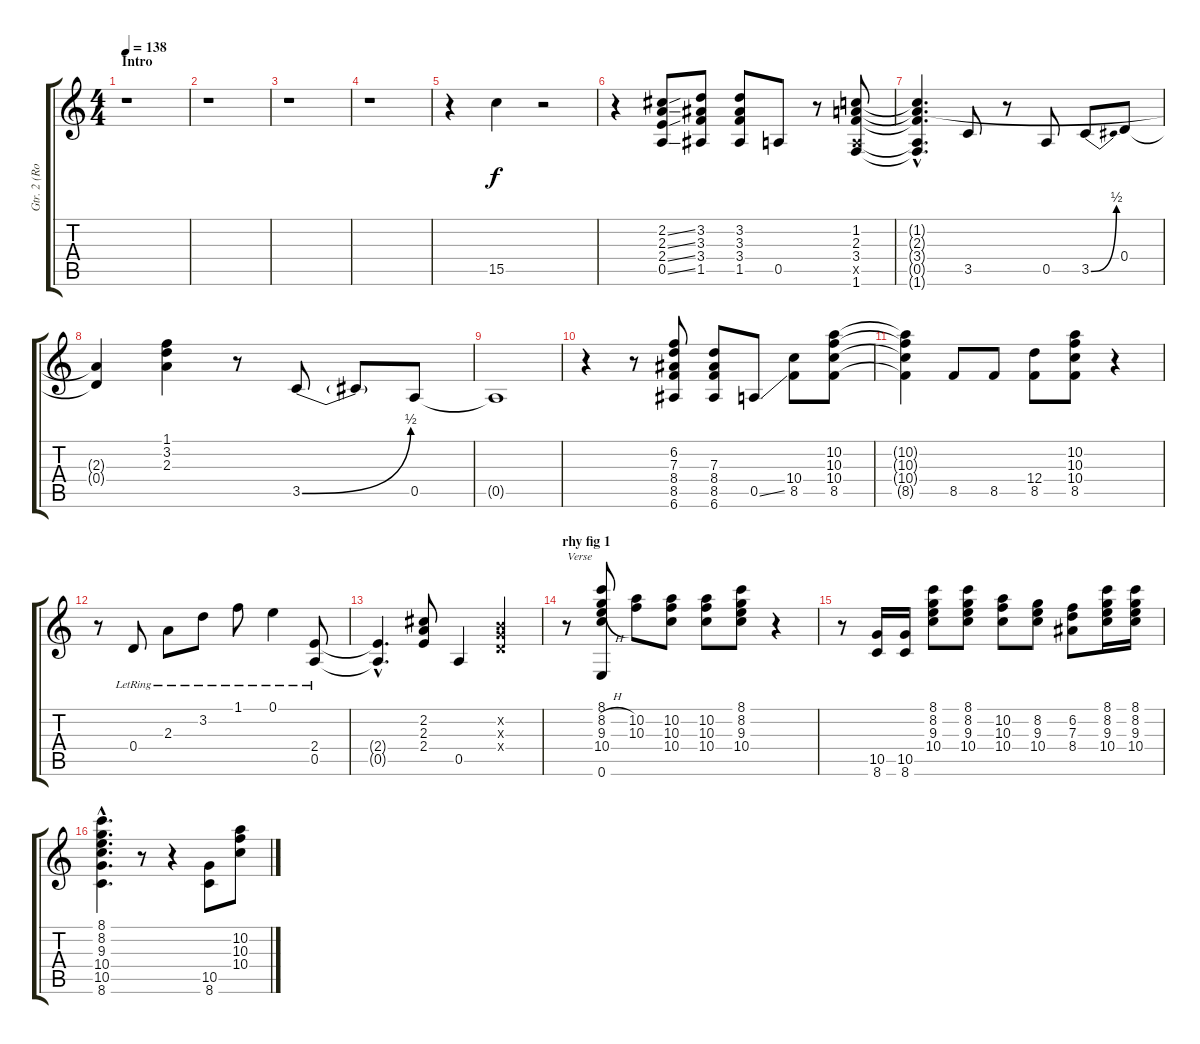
\track ("Gtr. 2 (Ronnie B. Good)" "Gtr. 2 (Ro") {instrument overdrivenguitar}
\staff {score tabs}
\tuning (E4 B3 G3 D3 A2 E2) {hide}
\ts (4 4)
\section ("" "Intro")
\tempo 138
\clef g2
\ks c
r.1{dy f instrument overdrivenguitar} |
r.1 |
r.1 |
r.1 |
r.4 15.5.4 r.2 |
r.4 (2.2{ss} 2.3{ss} 2.4{ss} 0.5{ss}).8 (3.2 3.3 3.4 1.5).8 (3.2 3.3 3.4 1.5).8 0.5.8 r.8 (1.2 2.3 3.4 0.5{x} 1.6).8 |
(1.2{hac t} 2.3{hac t} 3.4{hac t} 0.5{hac t} 1.6{hac t}).4{d} 3.5.8 r.8 0.5.8 3.5{be (bend 0 0 60 2)}.8 0.4.8 |
(2.3{t} 0.4{t}).4 (1.1 3.2 2.3).4 r.8 3.5{be (bend 0 0 60 2)}.8 3.5{t}.8 0.5.8 |
0.5{t}.1 |
r.4 r.8 (6.2 7.3 8.4 8.5 6.6).8 (7.3 8.4 8.5 6.6).8 0.5{ss}.8 (10.4 8.5).8 (10.2 10.3 10.4 8.5).8 |
(10.2{t} 10.3{t} 10.4{t} 8.5{t}).4 8.5.8 8.5.8 (12.4 8.5).8 (10.2 10.3 10.4 8.5).8 r.4 |
r.8 0.4{lr}.8 2.3{lr}.8 3.2{lr}.8 1.1{lr}.8 0.1{lr}.4 (2.4{lr} 0.5{lr}).8 |
(2.4{hac t} 0.5{hac t}).4{d} (2.2 2.3 2.4).8 0.5.4 (0.2{x} 0.3{x} 0.4{x}).4 |
\section ("" "rhy fig 1")
r.8{txt "Verse"} (8.1 8.2{h} 9.3{h} 10.4 0.6).8 (10.2 10.3).8 (10.2 10.3 10.4).8 (10.2 10.3 10.4).8 (8.1 8.2 9.3 10.4).8 r.4 |
r.8 (10.5 8.6).16 (10.5 8.6).16 (8.1 8.2 9.3 10.4).8 (8.1 8.2 9.3 10.4).8 (10.2 10.3 10.4).8 (8.2 9.3 10.4).8 (6.2 7.3 8.4).8 (8.1 8.2 9.3 10.4).16 (8.1 8.2 9.3 10.4).16 |
(8.1{hac} 8.2{hac} 9.3{hac} 10.4{hac} 10.5{hac} 8.6{hac}).4{d} r.8 r.4 (10.5 8.6).8 (10.2 10.3 10.4).8
